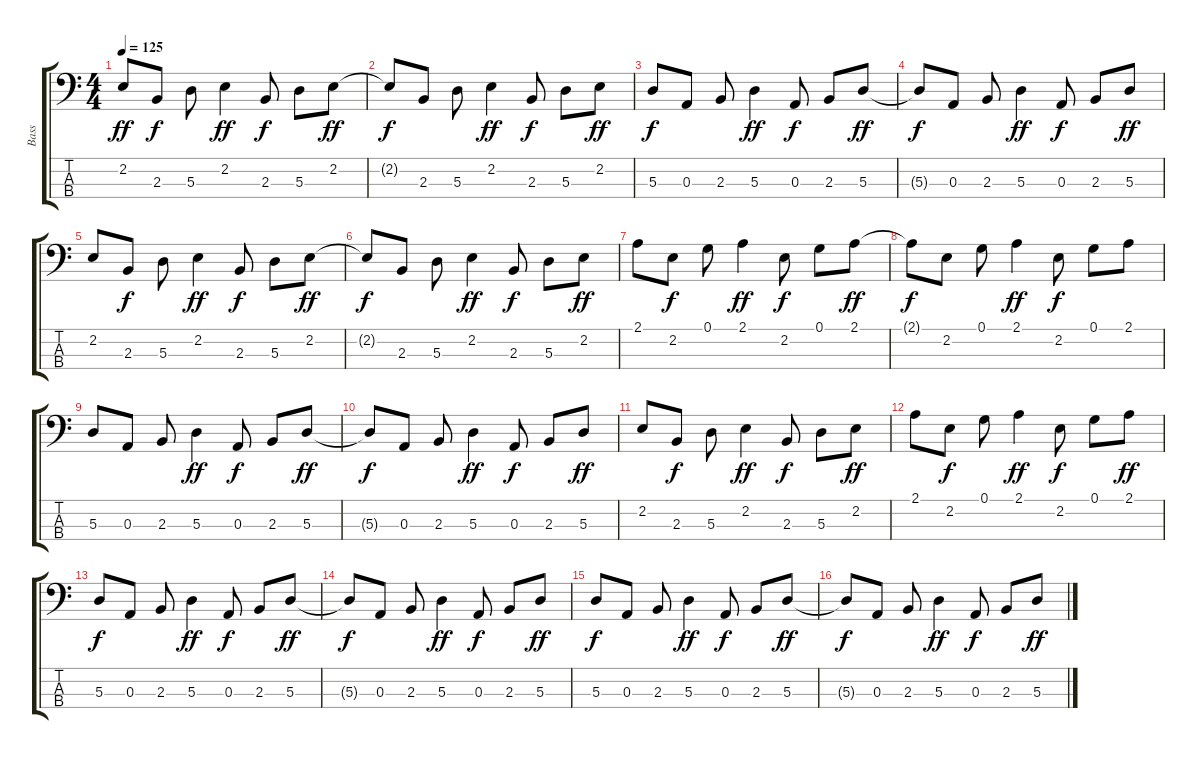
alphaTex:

\track ("Bass" "Bass") {instrument acousticbass}
\staff {score tabs}
\tuning (G2 D2 A1 E1) {hide}
\ts (4 4)
\tempo 125
\clef f4
\ks c
2.2.8{dy ff} 2.3.8{dy f} 5.3.8 2.2.4{dy ff} 2.3.8{dy f} 5.3.8 2.2.8{dy ff} |
2.2{t}.8{dy f} 2.3.8 5.3.8 2.2.4{dy ff} 2.3.8{dy f} 5.3.8 2.2.8{dy ff} |
5.3.8{dy f} 0.3.8 2.3.8 5.3.4{dy ff} 0.3.8{dy f} 2.3.8 5.3.8{dy ff} |
5.3{t}.8{dy f} 0.3.8 2.3.8 5.3.4{dy ff} 0.3.8{dy f} 2.3.8 5.3.8{dy ff} |
2.2.8 2.3.8{dy f} 5.3.8 2.2.4{dy ff} 2.3.8{dy f} 5.3.8 2.2.8{dy ff} |
2.2{t}.8{dy f} 2.3.8 5.3.8 2.2.4{dy ff} 2.3.8{dy f} 5.3.8 2.2.8{dy ff} |
2.1.8 2.2.8{dy f} 0.1.8 2.1.4{dy ff} 2.2.8{dy f} 0.1.8 2.1.8{dy ff} |
2.1{t}.8{dy f} 2.2.8 0.1.8 2.1.4{dy ff} 2.2.8{dy f} 0.1.8 2.1.8 |
5.3.8 0.3.8 2.3.8 5.3.4{dy ff} 0.3.8{dy f} 2.3.8 5.3.8{dy ff} |
5.3{t}.8{dy f} 0.3.8 2.3.8 5.3.4{dy ff} 0.3.8{dy f} 2.3.8 5.3.8{dy ff} |
2.2.8 2.3.8{dy f} 5.3.8 2.2.4{dy ff} 2.3.8{dy f} 5.3.8 2.2.8{dy ff} |
2.1.8 2.2.8{dy f} 0.1.8 2.1.4{dy ff} 2.2.8{dy f} 0.1.8 2.1.8{dy ff} |
5.3.8{dy f} 0.3.8 2.3.8 5.3.4{dy ff} 0.3.8{dy f} 2.3.8 5.3.8{dy ff} |
5.3{t}.8{dy f} 0.3.8 2.3.8 5.3.4{dy ff} 0.3.8{dy f} 2.3.8 5.3.8{dy ff} |
5.3.8{dy f} 0.3.8 2.3.8 5.3.4{dy ff} 0.3.8{dy f} 2.3.8 5.3.8{dy ff} |
5.3{t}.8{dy f} 0.3.8 2.3.8 5.3.4{dy ff} 0.3.8{dy f} 2.3.8 5.3.8{dy ff}
